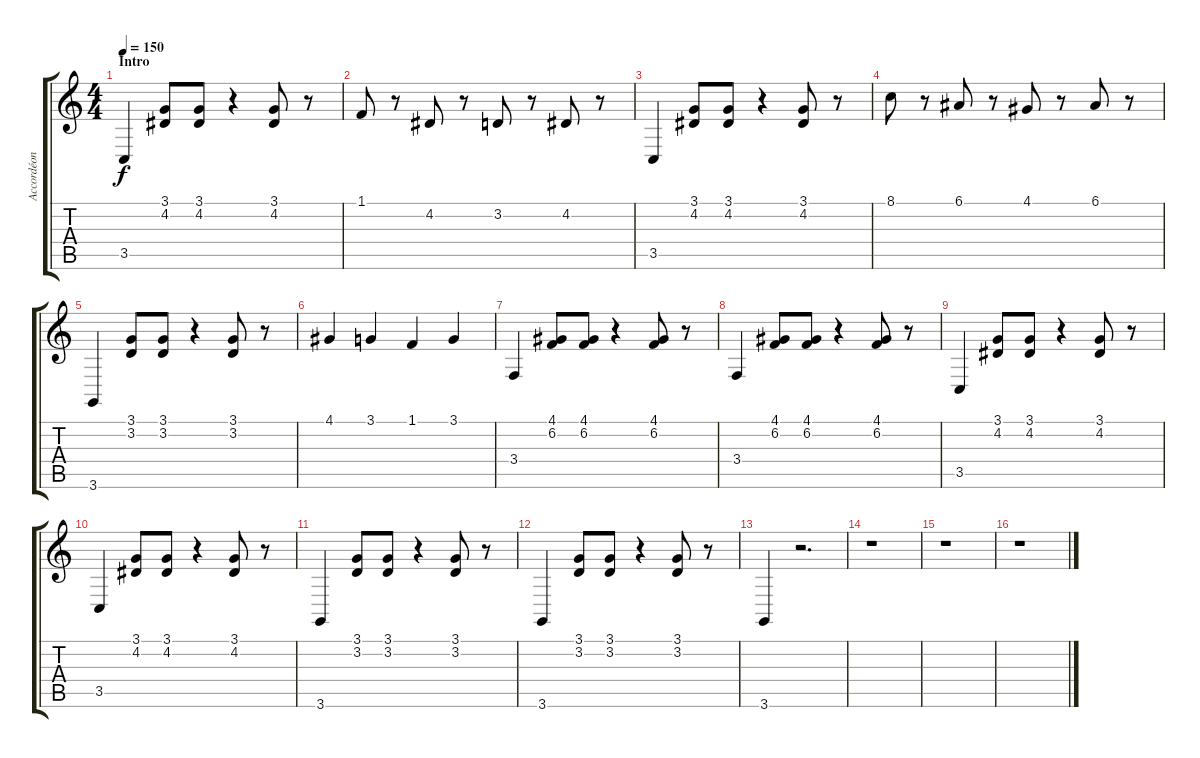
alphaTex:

\track ("Accordéon" "Accordéon") {instrument accordion}
\staff {score tabs}
\tuning (E4 B3 G3 D3 A2 E2) {hide}
\ts (4 4)
\section ("" "Intro")
\tempo 150
\clef g2
\ks c
3.5.4{dy f volume 8 instrument accordion} (3.1 4.2).8 (3.1 4.2).8 r.4 (3.1 4.2).8 r.8 |
1.1.8 r.8 4.2.8 r.8 3.2.8 r.8 4.2.8 r.8 |
3.5.4 (3.1 4.2).8 (3.1 4.2).8 r.4 (3.1 4.2).8 r.8 |
8.1.8 r.8 6.1.8 r.8 4.1.8 r.8 6.1.8 r.8 |
3.6.4 (3.1 3.2).8 (3.1 3.2).8 r.4 (3.1 3.2).8 r.8 |
4.1.4 3.1.4 1.1.4 3.1.4 |
3.4.4 (4.1 6.2).8 (4.1 6.2).8 r.4 (4.1 6.2).8 r.8 |
3.4.4 (4.1 6.2).8 (4.1 6.2).8 r.4 (4.1 6.2).8 r.8 |
3.5.4 (3.1 4.2).8 (3.1 4.2).8 r.4 (3.1 4.2).8 r.8 |
3.5.4 (3.1 4.2).8 (3.1 4.2).8 r.4 (3.1 4.2).8 r.8 |
3.6.4 (3.1 3.2).8 (3.1 3.2).8 r.4 (3.1 3.2).8 r.8 |
3.6.4 (3.1 3.2).8 (3.1 3.2).8 r.4 (3.1 3.2).8 r.8 |
3.6.4 r.2{d} |
r.1 |
r.1 |
r.1
